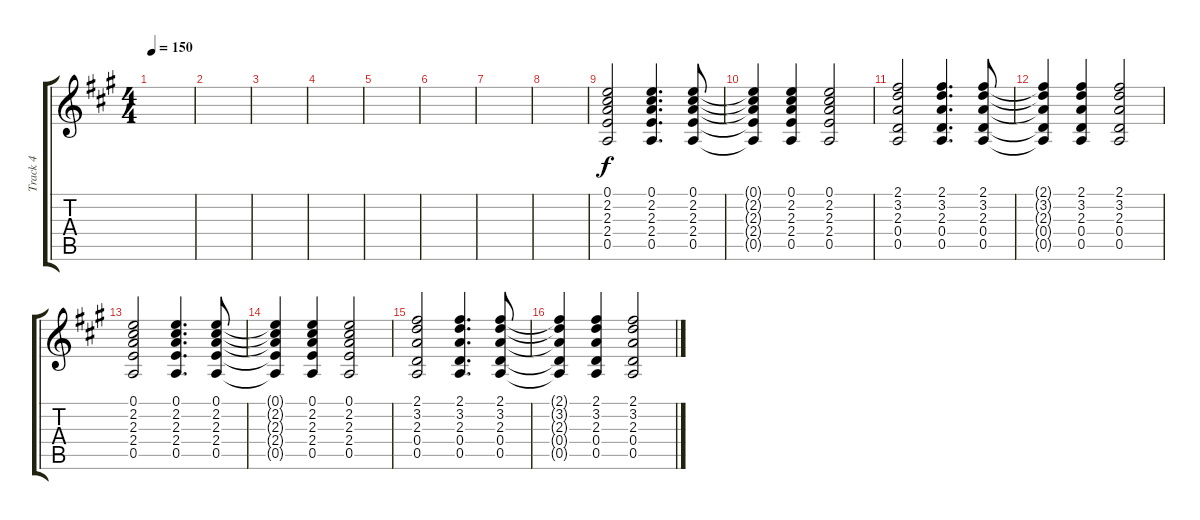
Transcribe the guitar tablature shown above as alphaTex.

\track ("Track 4" "Track 4") {instrument acousticguitarsteel}
\staff {score tabs}
\tuning (E4 B3 G3 D3 A2 E2) {hide}
\ts (4 4)
\tempo 150
\clef g2
\ks a
|
|
|
|
|
|
|
|
(0.1 2.2 2.3 2.4 0.5).2 (0.1 2.2 2.3 2.4 0.5).4{d} (0.1 2.2 2.3 2.4 0.5).8 |
(0.1{t} 2.2{t} 2.3{t} 2.4{t} 0.5{t}).4 (0.1 2.2 2.3 2.4 0.5).4 (0.1 2.2 2.3 2.4 0.5).2 |
(2.1 3.2 2.3 0.4 0.5).2 (2.1 3.2 2.3 0.4 0.5).4{d} (2.1 3.2 2.3 0.4 0.5).8 |
(2.1{t} 3.2{t} 2.3{t} 0.4{t} 0.5{t}).4 (2.1 3.2 2.3 0.4 0.5).4 (2.1 3.2 2.3 0.4 0.5).2 |
(0.1 2.2 2.3 2.4 0.5).2 (0.1 2.2 2.3 2.4 0.5).4{d} (0.1 2.2 2.3 2.4 0.5).8 |
(0.1{t} 2.2{t} 2.3{t} 2.4{t} 0.5{t}).4 (0.1 2.2 2.3 2.4 0.5).4 (0.1 2.2 2.3 2.4 0.5).2 |
(2.1 3.2 2.3 0.4 0.5).2 (2.1 3.2 2.3 0.4 0.5).4{d} (2.1 3.2 2.3 0.4 0.5).8 |
(2.1{t} 3.2{t} 2.3{t} 0.4{t} 0.5{t}).4 (2.1 3.2 2.3 0.4 0.5).4 (2.1 3.2 2.3 0.4 0.5).2
